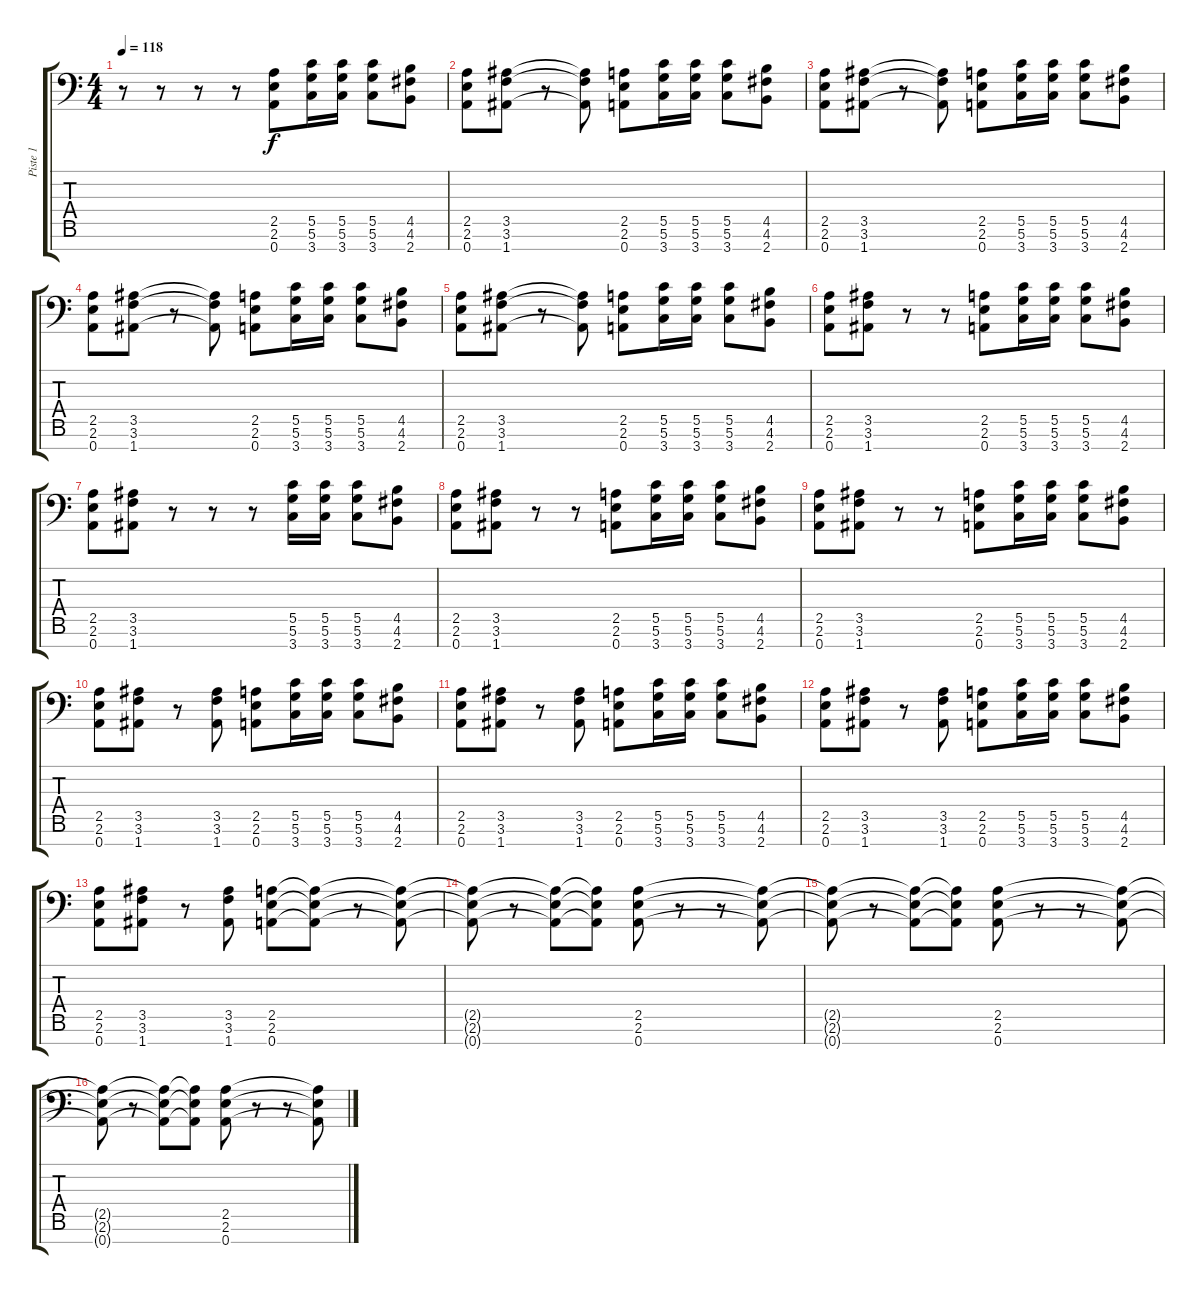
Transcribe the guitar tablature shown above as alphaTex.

\track ("Piste 1" "Piste 1") {instrument distortionguitar}
\staff {score tabs}
\tuning (D4 A3 F3 C3 G2 D2 A1) {hide}
\ts (4 4)
\tempo 118
\clef f4
\ks c
r.8{dy f volume 13} r.8 r.8 r.8 (2.5 2.6 0.7).8 (5.5 5.6 3.7).16 (5.5 5.6 3.7).16 (5.5 5.6 3.7).8 (4.5 4.6 2.7).8 |
(2.5 2.6 0.7).8{volume 13} (3.5 3.6 1.7).8 r.8 (3.5{t} 3.6{t} 1.7{t}).8 (2.5 2.6 0.7).8 (5.5 5.6 3.7).16 (5.5 5.6 3.7).16 (5.5 5.6 3.7).8 (4.5 4.6 2.7).8 |
(2.5 2.6 0.7).8{volume 13} (3.5 3.6 1.7).8 r.8 (3.5{t} 3.6{t} 1.7{t}).8 (2.5 2.6 0.7).8 (5.5 5.6 3.7).16 (5.5 5.6 3.7).16 (5.5 5.6 3.7).8 (4.5 4.6 2.7).8 |
(2.5 2.6 0.7).8{volume 13} (3.5 3.6 1.7).8 r.8 (3.5{t} 3.6{t} 1.7{t}).8 (2.5 2.6 0.7).8 (5.5 5.6 3.7).16 (5.5 5.6 3.7).16 (5.5 5.6 3.7).8 (4.5 4.6 2.7).8 |
(2.5 2.6 0.7).8{volume 13} (3.5 3.6 1.7).8 r.8 (3.5{t} 3.6{t} 1.7{t}).8 (2.5 2.6 0.7).8 (5.5 5.6 3.7).16 (5.5 5.6 3.7).16 (5.5 5.6 3.7).8 (4.5 4.6 2.7).8 |
(2.5 2.6 0.7).8{volume 13} (3.5 3.6 1.7).8 r.8 r.8 (2.5 2.6 0.7).8 (5.5 5.6 3.7).16 (5.5 5.6 3.7).16 (5.5 5.6 3.7).8 (4.5 4.6 2.7).8 |
(2.5 2.6 0.7).8{volume 13} (3.5 3.6 1.7).8 r.8 r.8 r.8 (5.5 5.6 3.7).16 (5.5 5.6 3.7).16 (5.5 5.6 3.7).8 (4.5 4.6 2.7).8 |
(2.5 2.6 0.7).8{volume 13} (3.5 3.6 1.7).8 r.8 r.8 (2.5 2.6 0.7).8 (5.5 5.6 3.7).16 (5.5 5.6 3.7).16 (5.5 5.6 3.7).8 (4.5 4.6 2.7).8 |
(2.5 2.6 0.7).8{volume 13} (3.5 3.6 1.7).8 r.8 r.8 (2.5 2.6 0.7).8 (5.5 5.6 3.7).16 (5.5 5.6 3.7).16 (5.5 5.6 3.7).8 (4.5 4.6 2.7).8 |
(2.5 2.6 0.7).8{volume 13} (3.5 3.6 1.7).8 r.8 (3.5 3.6 1.7).8 (2.5 2.6 0.7).8 (5.5 5.6 3.7).16 (5.5 5.6 3.7).16 (5.5 5.6 3.7).8 (4.5 4.6 2.7).8 |
(2.5 2.6 0.7).8{volume 13} (3.5 3.6 1.7).8 r.8 (3.5 3.6 1.7).8 (2.5 2.6 0.7).8 (5.5 5.6 3.7).16 (5.5 5.6 3.7).16 (5.5 5.6 3.7).8 (4.5 4.6 2.7).8 |
(2.5 2.6 0.7).8{volume 13} (3.5 3.6 1.7).8 r.8 (3.5 3.6 1.7).8 (2.5 2.6 0.7).8 (5.5 5.6 3.7).16 (5.5 5.6 3.7).16 (5.5 5.6 3.7).8 (4.5 4.6 2.7).8 |
(2.5 2.6 0.7).8{volume 13} (3.5 3.6 1.7).8 r.8 (3.5 3.6 1.7).8 (2.5 2.6 0.7).8 (2.5{t} 2.6{t} 0.7{t}).8 r.8 (2.5{t} 2.6{t} 0.7{t}).8 |
(2.5{t} 2.6{t} 0.7{t}).8{volume 13} r.8 (2.5{t} 2.6{t} 0.7{t}).8 (2.5{t} 2.6{t} 0.7{t}).8 (2.5 2.6 0.7).8 r.8 r.8 (2.5{t} 2.6{t} 0.7{t}).8 |
(2.5{t} 2.6{t} 0.7{t}).8{volume 13} r.8 (2.5{t} 2.6{t} 0.7{t}).8 (2.5{t} 2.6{t} 0.7{t}).8 (2.5 2.6 0.7).8 r.8 r.8 (2.5{t} 2.6{t} 0.7{t}).8 |
(2.5{t} 2.6{t} 0.7{t}).8{volume 13} r.8 (2.5{t} 2.6{t} 0.7{t}).8 (2.5{t} 2.6{t} 0.7{t}).8 (2.5 2.6 0.7).8 r.8 r.8 (2.5{t} 2.6{t} 0.7{t}).8
